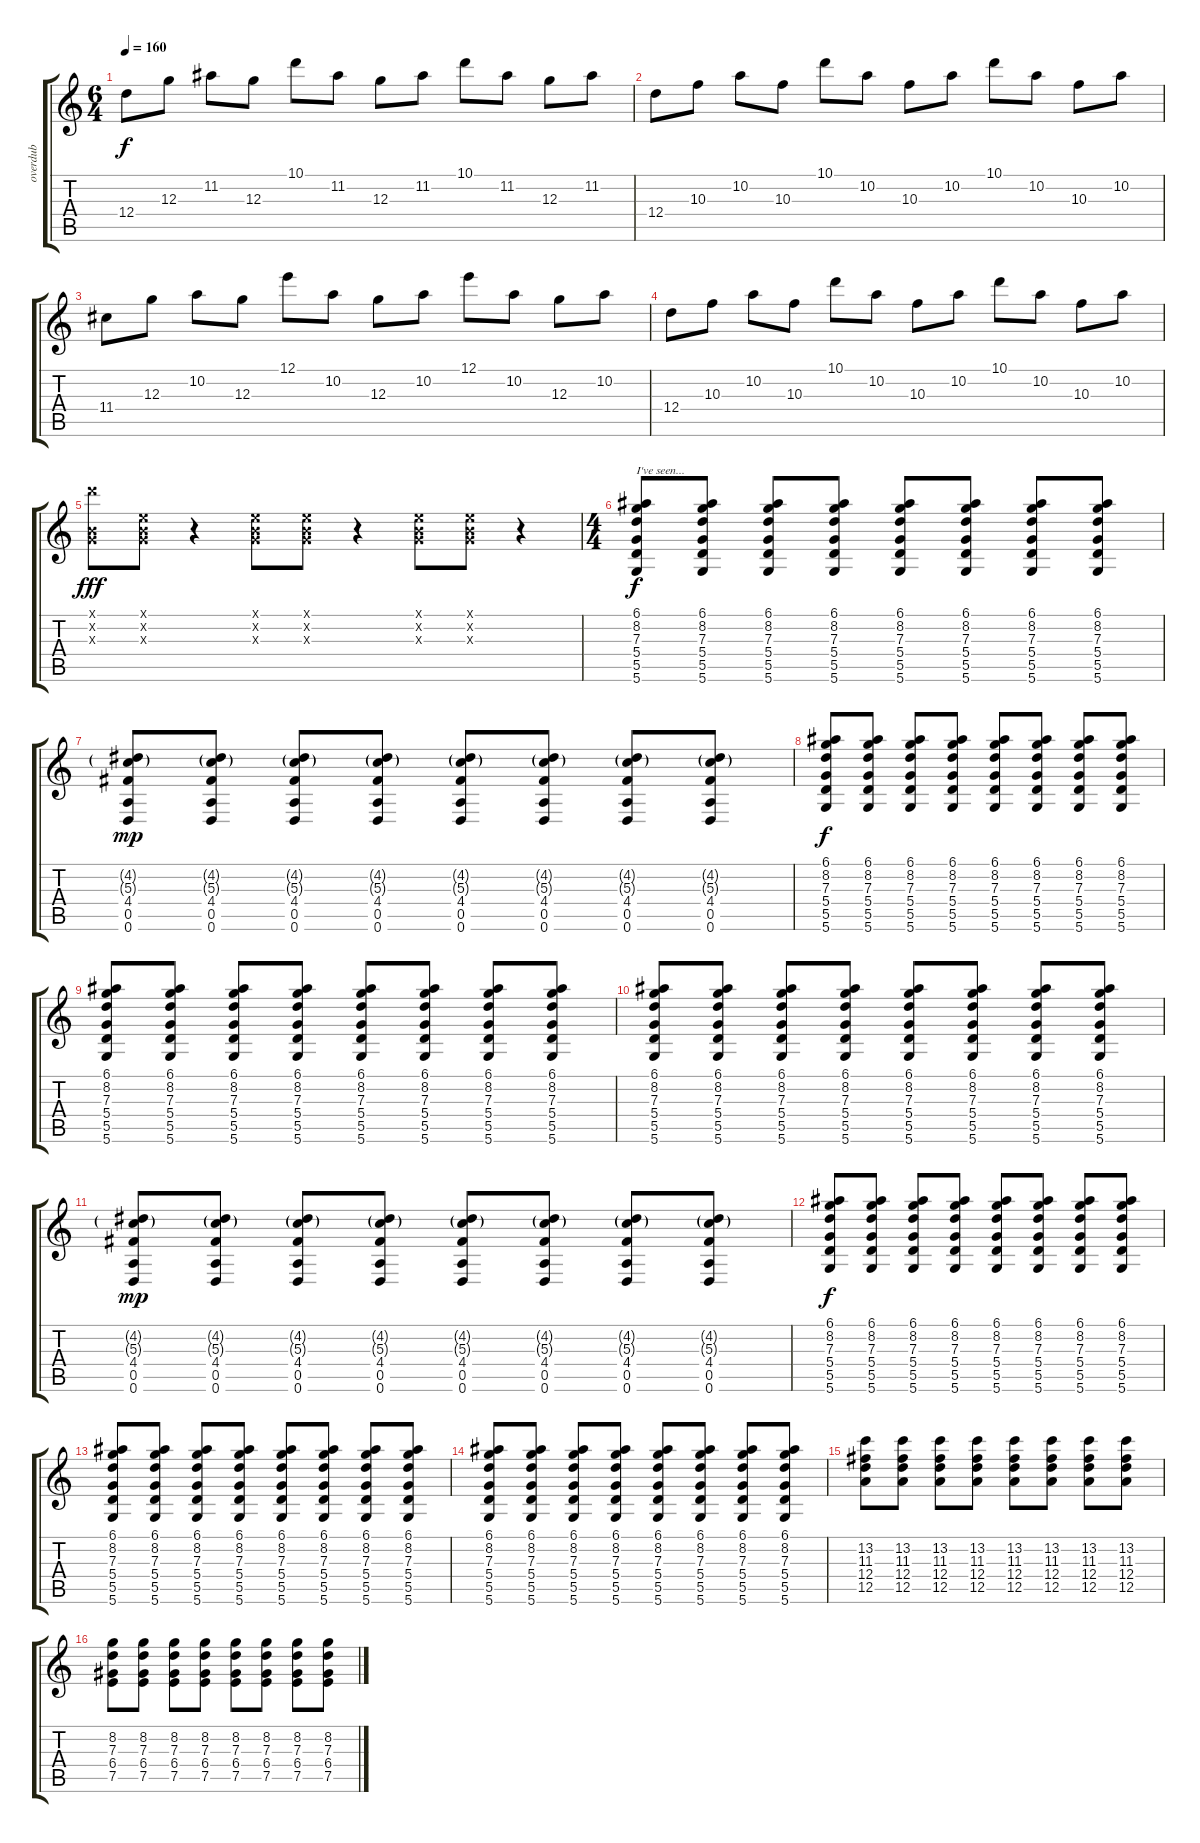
\track ("overdub" "overdub") {instrument overdrivenguitar}
\staff {score tabs}
\tuning (E4 B3 G3 D3 A2 D2) {hide}
\ts (6 4)
\tempo 160
\clef g2
\ks c
12.4.8{dy f} 12.3.8 11.2.8 12.3.8 10.1.8 11.2.8 12.3.8 11.2.8 10.1.8 11.2.8 12.3.8 11.2.8 |
12.4.8 10.3.8 10.2.8 10.3.8 10.1.8 10.2.8 10.3.8 10.2.8 10.1.8 10.2.8 10.3.8 10.2.8 |
11.4.8 12.3.8 10.2.8 12.3.8 12.1.8 10.2.8 12.3.8 10.2.8 12.1.8 10.2.8 12.3.8 10.2.8 |
12.4.8 10.3.8 10.2.8 10.3.8 10.1.8 10.2.8 10.3.8 10.2.8 10.1.8 10.2.8 10.3.8 10.2.8 |
(10.1{x} 0.2{x} 0.3{x}).8{dy fff} (0.1{x} 0.2{x} 0.3{x}).8 r.4 (0.1{x} 0.2{x} 0.3{x}).8 (0.1{x} 0.2{x} 0.3{x}).8 r.4 (0.1{x} 0.2{x} 0.3{x}).8 (0.1{x} 0.2{x} 0.3{x}).8 r.4 |
\ts (4 4)
(6.1 8.2 7.3 5.4 5.5 5.6).8{txt "I've seen..." dy f} (6.1 8.2 7.3 5.4 5.5 5.6).8 (6.1 8.2 7.3 5.4 5.5 5.6).8 (6.1 8.2 7.3 5.4 5.5 5.6).8 (6.1 8.2 7.3 5.4 5.5 5.6).8 (6.1 8.2 7.3 5.4 5.5 5.6).8 (6.1 8.2 7.3 5.4 5.5 5.6).8 (6.1 8.2 7.3 5.4 5.5 5.6).8 |
(4.2{g} 5.3{g} 4.4 0.5 0.6).8{dy mp} (4.2{g} 5.3{g} 4.4 0.5 0.6).8 (4.2{g} 5.3{g} 4.4 0.5 0.6).8 (4.2{g} 5.3{g} 4.4 0.5 0.6).8 (4.2{g} 5.3{g} 4.4 0.5 0.6).8 (4.2{g} 5.3{g} 4.4 0.5 0.6).8 (4.2{g} 5.3{g} 4.4 0.5 0.6).8 (4.2{g} 5.3{g} 4.4 0.5 0.6).8 |
(6.1 8.2 7.3 5.4 5.5 5.6).8{dy f} (6.1 8.2 7.3 5.4 5.5 5.6).8 (6.1 8.2 7.3 5.4 5.5 5.6).8 (6.1 8.2 7.3 5.4 5.5 5.6).8 (6.1 8.2 7.3 5.4 5.5 5.6).8 (6.1 8.2 7.3 5.4 5.5 5.6).8 (6.1 8.2 7.3 5.4 5.5 5.6).8 (6.1 8.2 7.3 5.4 5.5 5.6).8 |
(6.1 8.2 7.3 5.4 5.5 5.6).8 (6.1 8.2 7.3 5.4 5.5 5.6).8 (6.1 8.2 7.3 5.4 5.5 5.6).8 (6.1 8.2 7.3 5.4 5.5 5.6).8 (6.1 8.2 7.3 5.4 5.5 5.6).8 (6.1 8.2 7.3 5.4 5.5 5.6).8 (6.1 8.2 7.3 5.4 5.5 5.6).8 (6.1 8.2 7.3 5.4 5.5 5.6).8 |
(6.1 8.2 7.3 5.4 5.5 5.6).8 (6.1 8.2 7.3 5.4 5.5 5.6).8 (6.1 8.2 7.3 5.4 5.5 5.6).8 (6.1 8.2 7.3 5.4 5.5 5.6).8 (6.1 8.2 7.3 5.4 5.5 5.6).8 (6.1 8.2 7.3 5.4 5.5 5.6).8 (6.1 8.2 7.3 5.4 5.5 5.6).8 (6.1 8.2 7.3 5.4 5.5 5.6).8 |
(4.2{g} 5.3{g} 4.4 0.5 0.6).8{dy mp} (4.2{g} 5.3{g} 4.4 0.5 0.6).8 (4.2{g} 5.3{g} 4.4 0.5 0.6).8 (4.2{g} 5.3{g} 4.4 0.5 0.6).8 (4.2{g} 5.3{g} 4.4 0.5 0.6).8 (4.2{g} 5.3{g} 4.4 0.5 0.6).8 (4.2{g} 5.3{g} 4.4 0.5 0.6).8 (4.2{g} 5.3{g} 4.4 0.5 0.6).8 |
(6.1 8.2 7.3 5.4 5.5 5.6).8{dy f} (6.1 8.2 7.3 5.4 5.5 5.6).8 (6.1 8.2 7.3 5.4 5.5 5.6).8 (6.1 8.2 7.3 5.4 5.5 5.6).8 (6.1 8.2 7.3 5.4 5.5 5.6).8 (6.1 8.2 7.3 5.4 5.5 5.6).8 (6.1 8.2 7.3 5.4 5.5 5.6).8 (6.1 8.2 7.3 5.4 5.5 5.6).8 |
(6.1 8.2 7.3 5.4 5.5 5.6).8 (6.1 8.2 7.3 5.4 5.5 5.6).8 (6.1 8.2 7.3 5.4 5.5 5.6).8 (6.1 8.2 7.3 5.4 5.5 5.6).8 (6.1 8.2 7.3 5.4 5.5 5.6).8 (6.1 8.2 7.3 5.4 5.5 5.6).8 (6.1 8.2 7.3 5.4 5.5 5.6).8 (6.1 8.2 7.3 5.4 5.5 5.6).8 |
(6.1 8.2 7.3 5.4 5.5 5.6).8 (6.1 8.2 7.3 5.4 5.5 5.6).8 (6.1 8.2 7.3 5.4 5.5 5.6).8 (6.1 8.2 7.3 5.4 5.5 5.6).8 (6.1 8.2 7.3 5.4 5.5 5.6).8 (6.1 8.2 7.3 5.4 5.5 5.6).8 (6.1 8.2 7.3 5.4 5.5 5.6).8 (6.1 8.2 7.3 5.4 5.5 5.6).8 |
(13.2 11.3 12.4 12.5).8 (13.2 11.3 12.4 12.5).8 (13.2 11.3 12.4 12.5).8 (13.2 11.3 12.4 12.5).8 (13.2 11.3 12.4 12.5).8 (13.2 11.3 12.4 12.5).8 (13.2 11.3 12.4 12.5).8 (13.2 11.3 12.4 12.5).8 |
(8.2 7.3 6.4 7.5).8 (8.2 7.3 6.4 7.5).8 (8.2 7.3 6.4 7.5).8 (8.2 7.3 6.4 7.5).8 (8.2 7.3 6.4 7.5).8 (8.2 7.3 6.4 7.5).8 (8.2 7.3 6.4 7.5).8 (8.2 7.3 6.4 7.5).8
